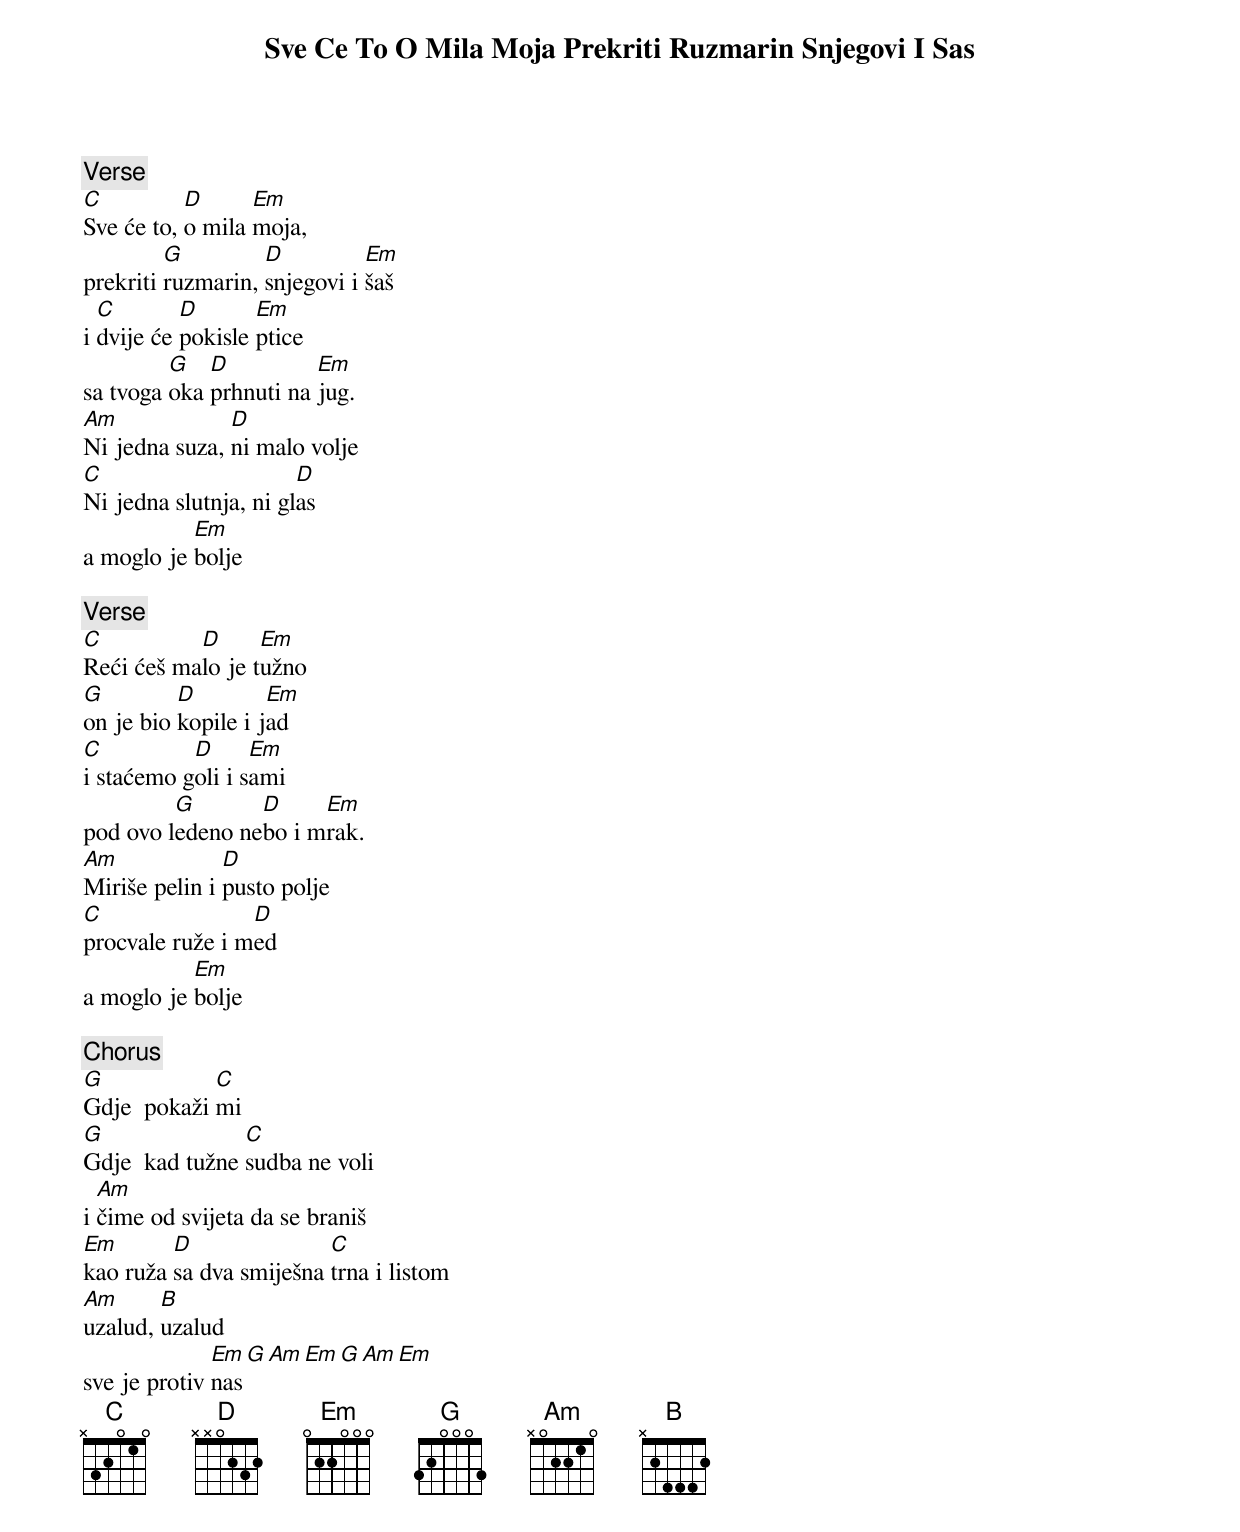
Sve Ce To O Mila Moja Prekriti Ruzmarin Snjegovi I Sas

[Verse]
C          D      Em
Sve će to, o mila moja,
         G         D          Em
prekriti ruzmarin, snjegovi i šaš
  C        D       Em
i dvije će pokisle ptice
         G   D          Em
sa tvoga oka prhnuti na jug.
Am             D
Ni jedna suza, ni malo volje
C                      D
Ni jedna slutnja, ni glas
           Em
a moglo je bolje

[Verse]
C          D      Em
Reći ćeš malo je tužno
G         D         Em
on je bio kopile i jad
C          D      Em
i staćemo goli i sami
         G       D     Em
pod ovo ledeno nebo i mrak.
Am             D
Miriše pelin i pusto polje
C                D
procvale ruže i med
           Em
a moglo je bolje

[Chorus]
G            C
Gdje  pokaži mi
G               C
Gdje  kad tužne sudba ne voli
  Am
i čime od svijeta da se braniš
Em       D               C
kao ruža sa dva smiješna trna i listom
Am      B
uzalud, uzalud
              Em G Am Em G Am Em
sve je protiv nas
